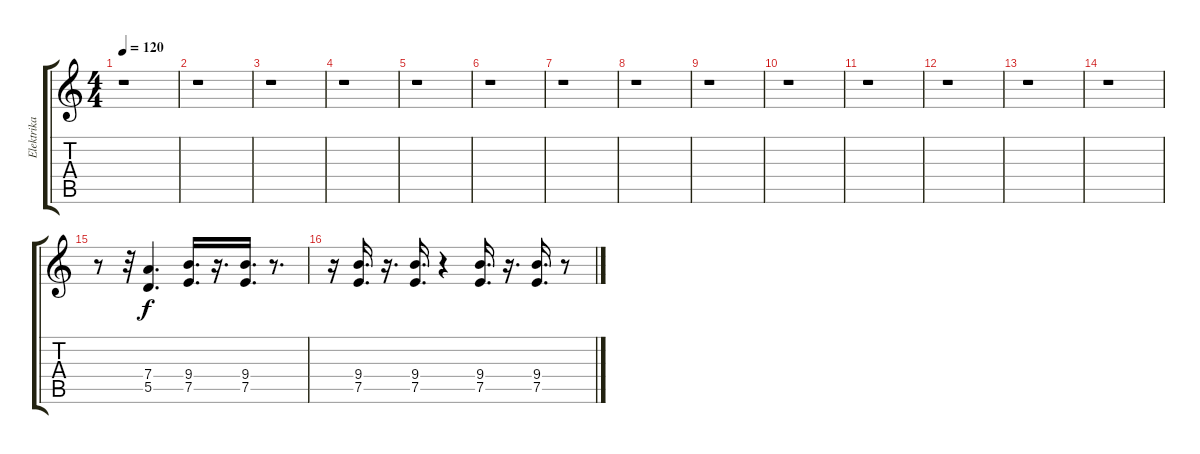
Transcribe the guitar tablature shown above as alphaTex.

\track ("Elektrika Bregovic" "Elektrika ") {instrument distortionguitar}
\staff {score tabs}
\tuning (E4 B3 G3 D3 A2 E2) {hide}
\ts (4 4)
\tempo 120
\clef g2
\ks c
r.1{dy f} |
r.1 |
r.1 |
r.1 |
r.1 |
r.1 |
r.1 |
r.1 |
r.1 |
r.1 |
r.1 |
r.1 |
r.1 |
r.1 |
r.8 r.32 (7.4 5.5).4{d} (9.4 7.5).16{d} r.16{d} (9.4 7.5).16{d} r.8{d} |
r.16 (9.4 7.5).16{d} r.16{d} (9.4 7.5).16{d} r.4 (9.4 7.5).16{d} r.16{d} (9.4 7.5).16{d} r.8
